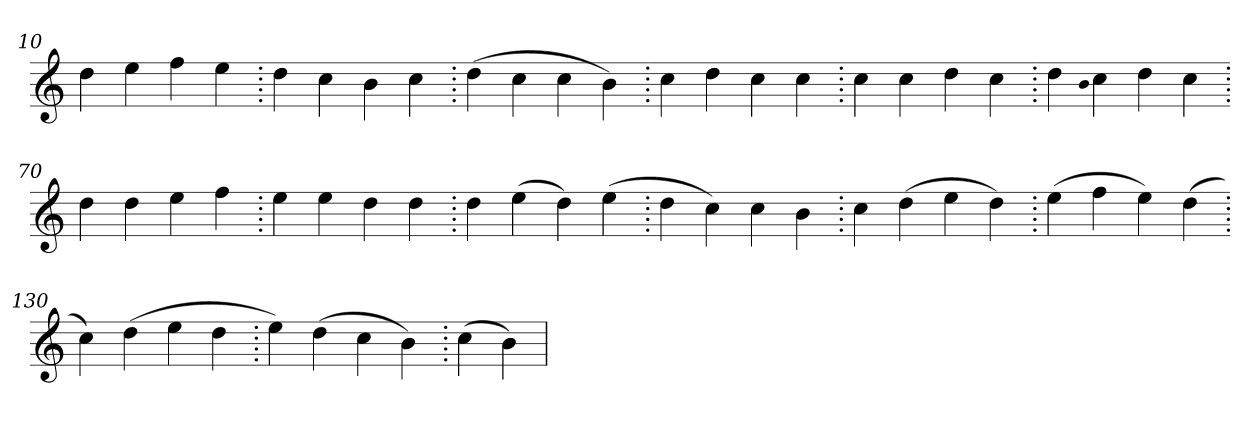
**kern
*part1
*staff1
*clefG2
=10.
4dd
4ee
4ff
4ee
=20.
4dd
4cc
4b
4cc
=30.
(>4dd
4cc
4cc
4b)
=40.
4cc
4dd
4cc
4cc
=50.
4cc
4cc
4dd
4cc
=60.
4dd
qqb
4cc
4dd
4cc
=70.
4dd
4dd
4ee
4ff
=80.
4ee
4ee
4dd
4dd
=90.
4dd
(>4ee
4dd)
(>4ee
=100.
4dd
4cc)
4cc
4b
=110.
4cc
(>4dd
4ee
4dd)
=120.
(>4ee
4ff
4ee)
(>4dd
=130.
4cc)
(>4dd
4ee
4dd
=140.
4ee)
(>4dd
4cc
4b)
=150.
(>4cc
4b)
=
*-
